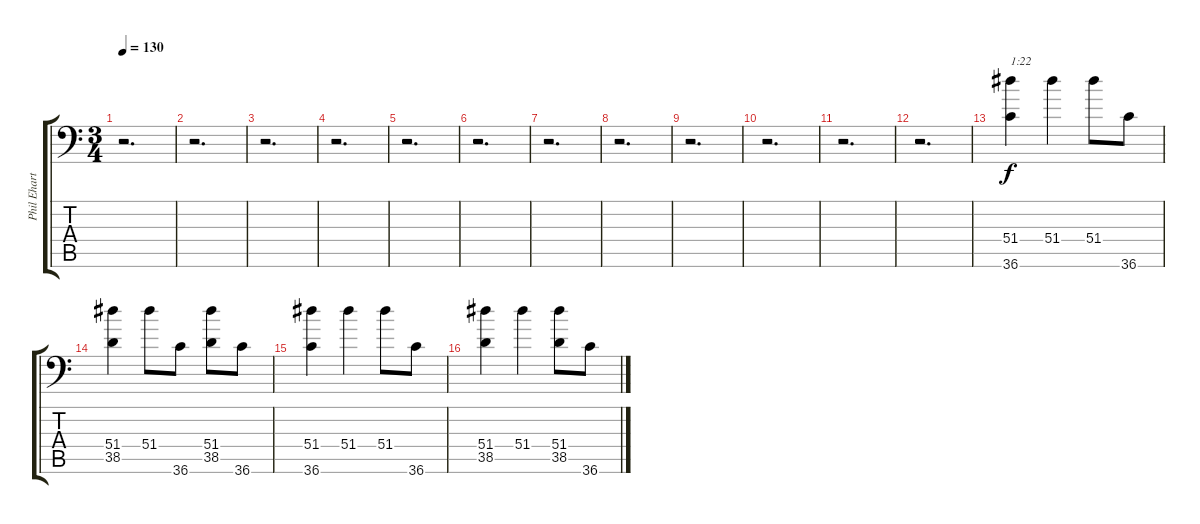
\track ("Phil Ehart (Drums)" "Phil Ehart") {instrument acousticgrandpiano}
\staff {score tabs}
\tuning (C-1 C-1 C-1 C-1 C-1 C-1) {hide}
\ts (3 4)
\tempo 130
\clef f4
\ks c
r.2{d dy f} |
r.2{d} |
r.2{d} |
r.2{d} |
r.2{d} |
r.2{d} |
r.2{d} |
r.2{d} |
r.2{d} |
r.2{d} |
r.2{d} |
r.2{d} |
(51.4 36.6).4{txt "1:22"} 51.4.4 51.4.8 36.6.8 |
(51.4 38.5).4 51.4.8 36.6.8 (51.4 38.5).8 36.6.8 |
(51.4 36.6).4 51.4.4 51.4.8 36.6.8 |
(51.4 38.5).4 51.4.4 (51.4 38.5).8 36.6.8
